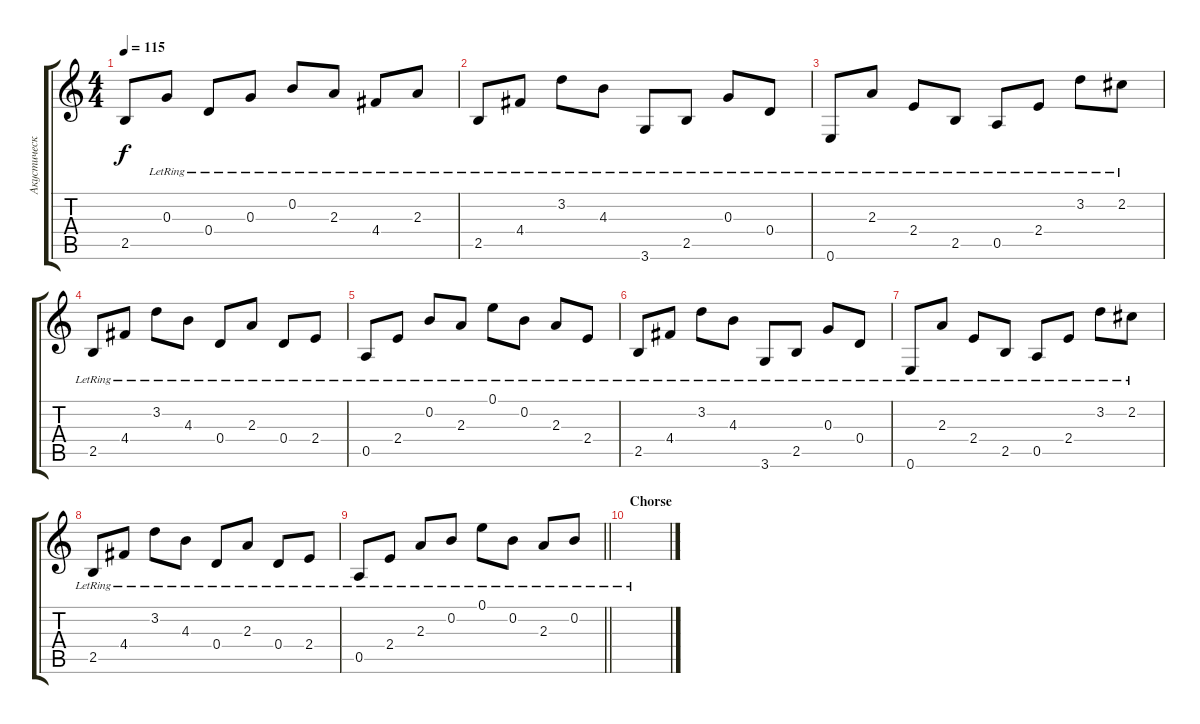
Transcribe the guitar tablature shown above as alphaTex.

\track ("Акустическая гитара" "Акустическ") {instrument acousticguitarsteel}
\staff {score tabs}
\tuning (E4 B3 G3 D3 A2 E2) {hide}
\ts (4 4)
\tempo 115
\clef g2
\ks c
2.5.8{dy f} 0.3{lr}.8 0.4{lr}.8 0.3{lr}.8 0.2{lr}.8 2.3{lr}.8 4.4{lr}.8 2.3{lr}.8 |
2.5{lr}.8 4.4{lr}.8 3.2{lr}.8 4.3{lr}.8 3.6{lr}.8 2.5{lr}.8 0.3{lr}.8 0.4{lr}.8 |
0.6{lr}.8 2.3{lr}.8 2.4{lr}.8 2.5{lr}.8 0.5{lr}.8 2.4{lr}.8 3.2{lr}.8 2.2{lr}.8 |
2.5{lr}.8 4.4{lr}.8 3.2{lr}.8 4.3{lr}.8 0.4{lr}.8 2.3{lr}.8 0.4{lr}.8 2.4{lr}.8 |
0.5{lr}.8 2.4{lr}.8 0.2{lr}.8 2.3{lr}.8 0.1{lr}.8 0.2{lr}.8 2.3{lr}.8 2.4{lr}.8 |
2.5{lr}.8 4.4{lr}.8 3.2{lr}.8 4.3{lr}.8 3.6{lr}.8 2.5{lr}.8 0.3{lr}.8 0.4{lr}.8 |
0.6{lr}.8 2.3{lr}.8 2.4{lr}.8 2.5{lr}.8 0.5{lr}.8 2.4{lr}.8 3.2{lr}.8 2.2{lr}.8 |
2.5{lr}.8 4.4{lr}.8 3.2{lr}.8 4.3{lr}.8 0.4{lr}.8 2.3{lr}.8 0.4{lr}.8 2.4{lr}.8 |
\barLineRight lightlight
0.5{lr}.8 2.4{lr}.8 2.3{lr}.8 0.2{lr}.8 0.1{lr}.8 0.2{lr}.8 2.3{lr}.8 0.2{lr}.8 |
\section ("" "Chorse")
